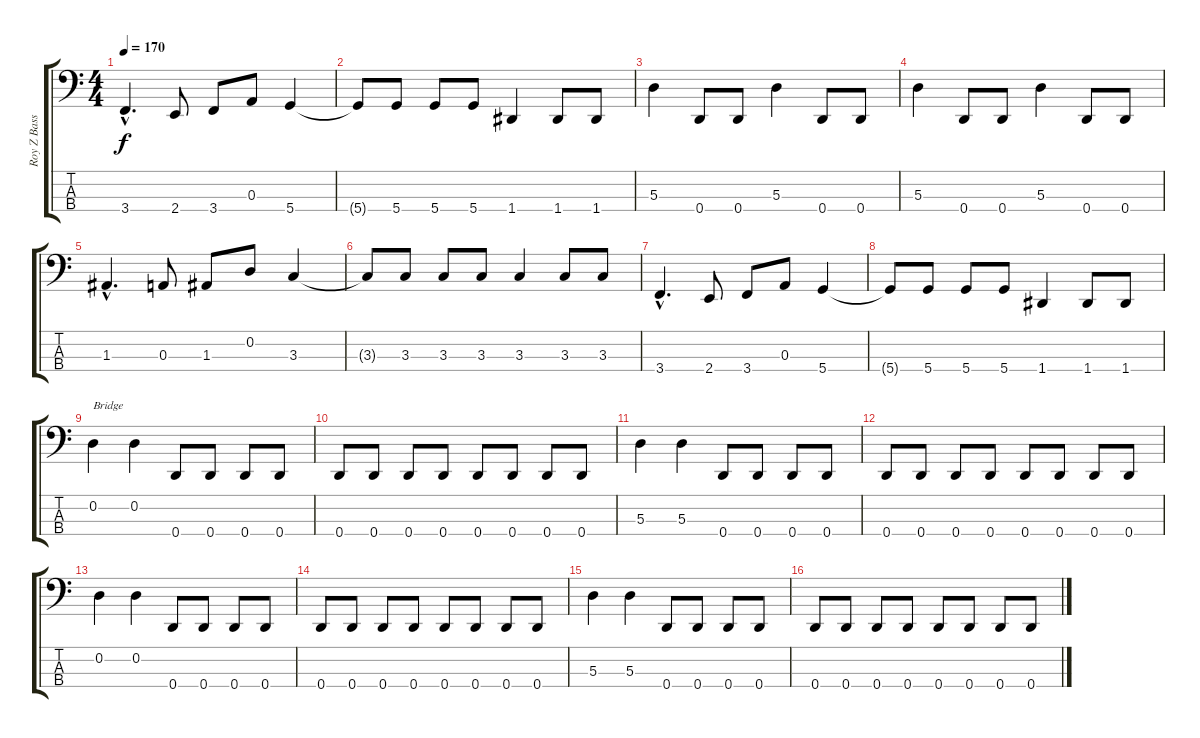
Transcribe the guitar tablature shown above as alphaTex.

\track ("Roy Z Bass" "Roy Z Bass") {instrument electricbassfinger}
\staff {score tabs}
\tuning (G2 D2 A1 D1) {hide}
\ts (4 4)
\tempo 170
\clef f4
\ks c
3.4{hac}.4{d dy f} 2.4.8 3.4.8 0.3.8 5.4.4 |
5.4{t}.8 5.4.8 5.4.8 5.4.8 1.4.4 1.4.8 1.4.8 |
5.3.4 0.4.8 0.4.8 5.3.4 0.4.8 0.4.8 |
5.3.4 0.4.8 0.4.8 5.3.4 0.4.8 0.4.8 |
1.3{hac}.4{d} 0.3.8 1.3.8 0.2.8 3.3.4 |
3.3{t}.8 3.3.8 3.3.8 3.3.8 3.3.4 3.3.8 3.3.8 |
3.4{hac}.4{d} 2.4.8 3.4.8 0.3.8 5.4.4 |
5.4{t}.8 5.4.8 5.4.8 5.4.8 1.4.4 1.4.8 1.4.8 |
0.2.4{txt "Bridge"} 0.2.4 0.4.8 0.4.8 0.4.8 0.4.8 |
0.4.8 0.4.8 0.4.8 0.4.8 0.4.8 0.4.8 0.4.8 0.4.8 |
5.3.4 5.3.4 0.4.8 0.4.8 0.4.8 0.4.8 |
0.4.8 0.4.8 0.4.8 0.4.8 0.4.8 0.4.8 0.4.8 0.4.8 |
0.2.4 0.2.4 0.4.8 0.4.8 0.4.8 0.4.8 |
0.4.8 0.4.8 0.4.8 0.4.8 0.4.8 0.4.8 0.4.8 0.4.8 |
5.3.4 5.3.4 0.4.8 0.4.8 0.4.8 0.4.8 |
0.4.8 0.4.8 0.4.8 0.4.8 0.4.8 0.4.8 0.4.8 0.4.8
